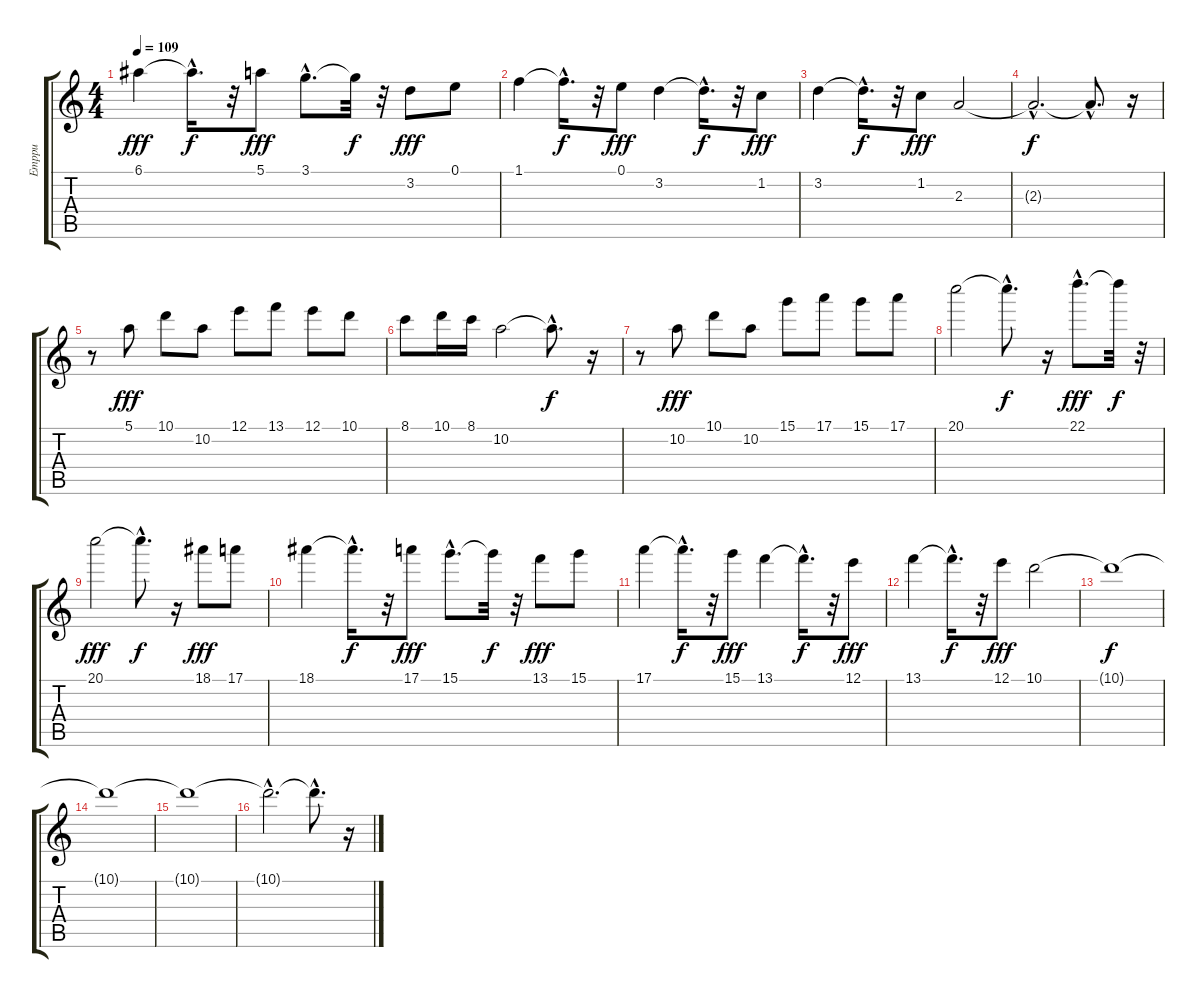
\track ("Emppu" "Emppu") {instrument distortionguitar}
\staff {score tabs}
\tuning (E4 B3 G3 D3 A2 E2) {hide}
\ts (4 4)
\tempo 109
\clef g2
\ks c
6.1.4{dy fff} 6.1{hac t}.16{d dy f} r.32 5.1.8{dy fff} 3.1{hac}.8{d} 3.1{t}.32{dy f} r.32 3.2.8{dy fff} 0.1.8 |
1.1.4 1.1{hac t}.16{d dy f} r.32 0.1.8{dy fff} 3.2.4 3.2{hac t}.16{d dy f} r.32 1.2.8{dy fff} |
3.2.4 3.2{hac t}.16{d dy f} r.32 1.2.8{dy fff} 2.3.2 |
2.3{hac t}.2{d dy f} 2.3{hac t}.8{d} r.16 |
r.8 5.1.8{dy fff} 10.1.8 10.2.8 12.1.8 13.1.8 12.1.8 10.1.8 |
8.1.8 10.1.16 8.1.16 10.2.2 10.2{hac t}.8{d dy f} r.16 |
r.8 10.2.8{dy fff} 10.1.8 10.2.8 15.1.8 17.1.8 15.1.8 17.1.8 |
20.1.2 20.1{hac t}.8{d dy f} r.16 22.1{hac}.8{d dy fff} 22.1{t}.32{dy f} r.32 |
20.1.2{dy fff} 20.1{hac t}.8{d dy f} r.16 18.1.8{dy fff} 17.1.8 |
18.1.4 18.1{hac t}.16{d dy f} r.32 17.1.8{dy fff} 15.1{hac}.8{d} 15.1{t}.32{dy f} r.32 13.1.8{dy fff} 15.1.8 |
17.1.4 17.1{hac t}.16{d dy f} r.32 15.1.8{dy fff} 13.1.4 13.1{hac t}.16{d dy f} r.32 12.1.8{dy fff} |
13.1.4 13.1{hac t}.16{d dy f} r.32 12.1.8{dy fff} 10.1.2 |
10.1{t}.1{dy f} |
10.1{t}.1 |
10.1{t}.1 |
10.1{hac t}.2{d} 10.1{hac t}.8{d} r.16
